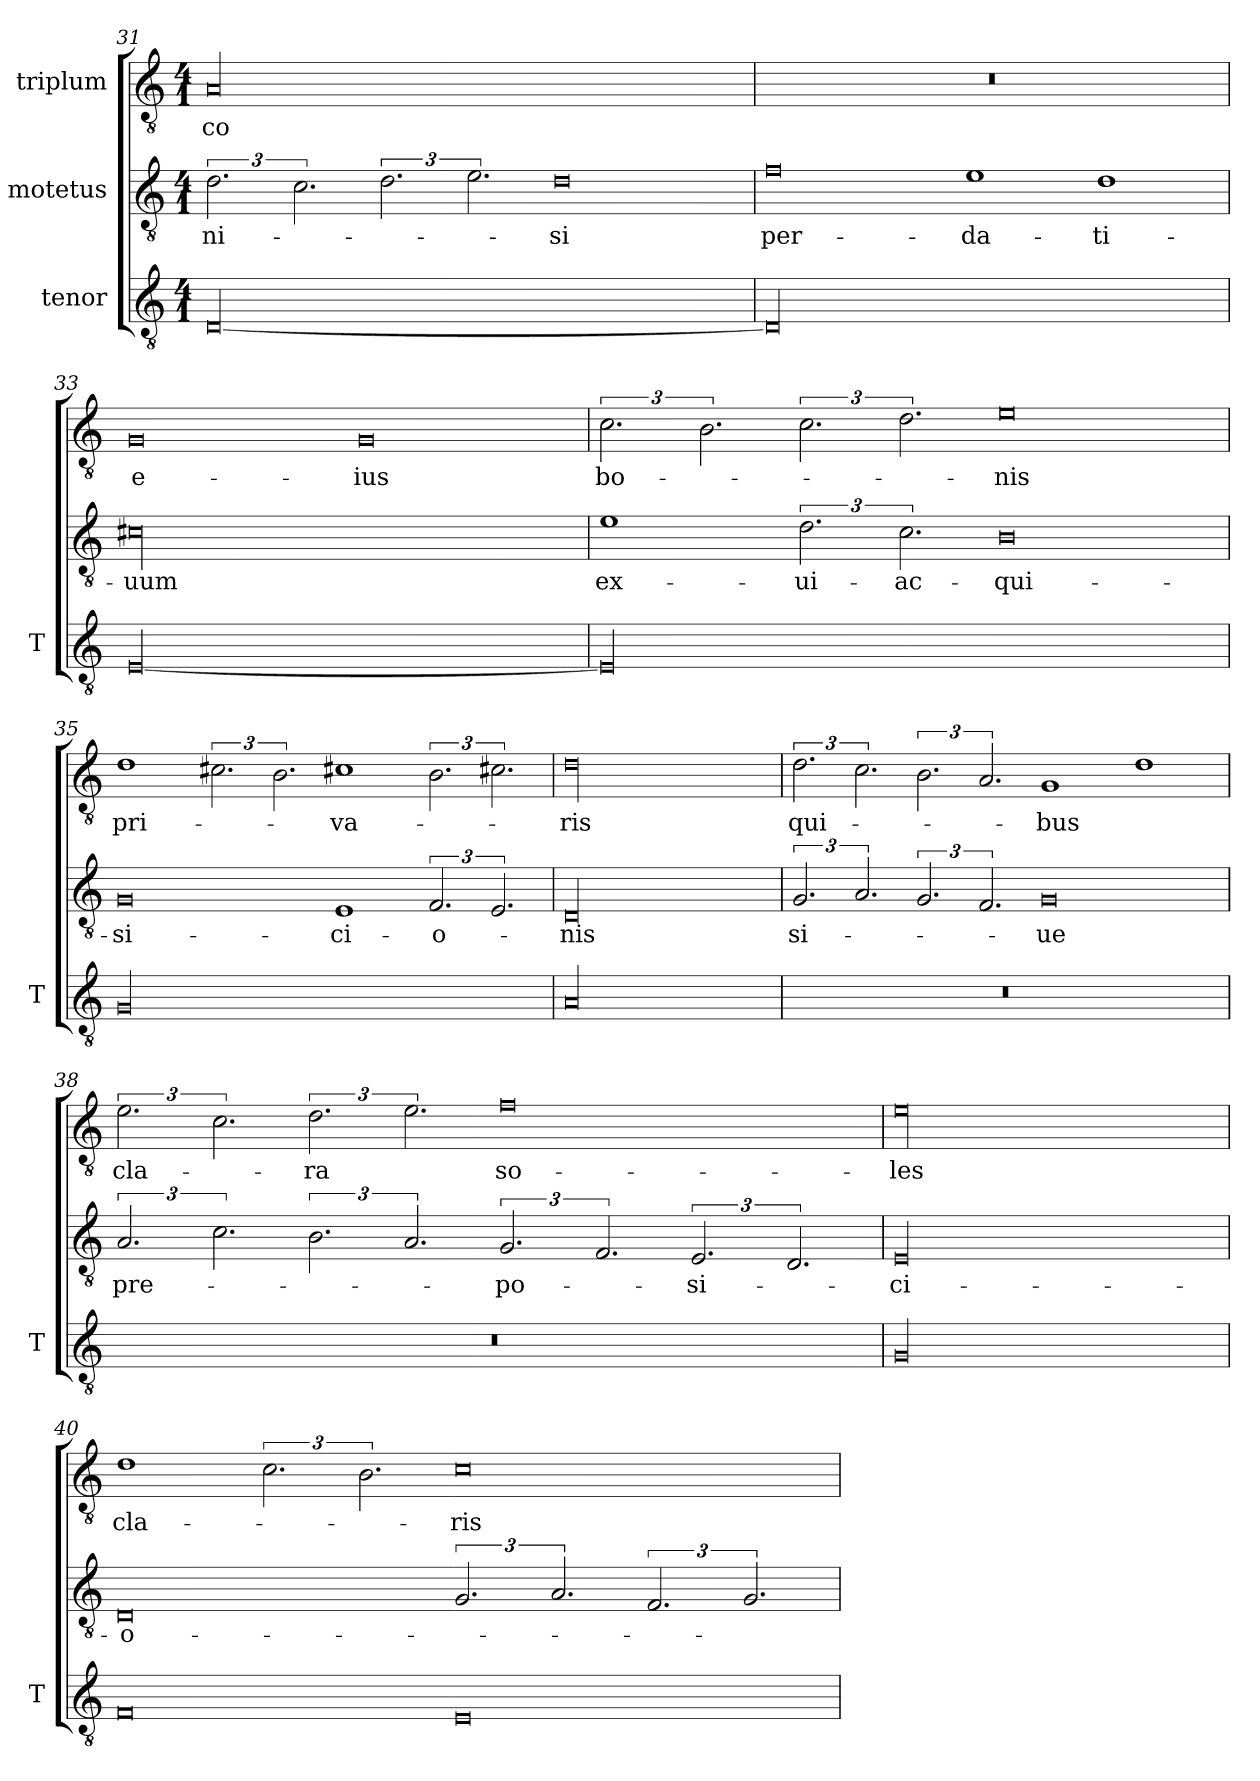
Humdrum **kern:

**kern	**kern	**text	**kern	**text
*part3	*part2	*part2	*part1	*part1
*staff3	*staff2	*staff2	*staff1	*staff1
*I"tenor	*I"motetus	*	*I"triplum	*
*I'T	*	*	*	*
*clefGv2	*clefGv2	*	*clefGv2	*
*k[]	*k[]	*	*k[]	*
*C:	*C:	*	*C:	*
*M4/1	*M4/1	*	*M4/1	*
=31	=31	=31	=31	=31
[00D/	3.d\	ni-	00A/	-co
.	3.c\	.	.	.
.	3.d\	.	.	.
.	3.e\	.	.	.
.	0d\	-si	.	.
=32	=32	=32	=32	=32
00D/]	0f\	per-	00r	.
.	1e\	da-	.	.
.	1d\	-ti-	.	.
=33	=33	=33	=33	=33
[00E/	00c#X\	-uum	0G/	e-
.	.	.	0G/	-ius
=34	=34	=34	=34	=34
00E/]	1e\	ex-	3.c\	bo-
.	.	.	3.B\	.
.	3.d\	ui-	3.c\	.
.	3.c\	ac-	3.d\	.
.	0B\	-qui-	0e\	-nis
=35	=35	=35	=35	=35
00G/	0G/	-si-	1d\	pri-
.	.	.	3.c#X\	.
.	.	.	3.B\	.
.	1E/	-ci-	1c#X\	-va-
.	3.F/	-o-	3.B\	.
.	3.E/	.	3.c#X\	.
=36	=36	=36	=36	=36
00A/	00D/	-nis	00d\	-ris
=37	=37	=37	=37	=37
00r	3.G/	si-	3.d\	qui-
.	3.A/	.	3.c\	.
.	3.G/	.	3.B\	.
.	3.F/	.	3.A/	.
.	0G/	-ue	1G/	-bus
.	.	.	1d\	.
=38	=38	=38	=38	=38
00r	3.A/	pre-	3.e\	cla-
.	3.c\	.	3.c\	.
.	3.B\	.	3.d\	-ra
.	3.A/	.	3.e\	.
.	3.G/	-po-	0f\	so-
.	3.F/	.	.	.
.	3.E/	-si-	.	.
.	3.D/	.	.	.
=39	=39	=39	=39	=39
00G/	00E/	-ci-	00e\	-les
=40	=40	=40	=40	=40
0F/	0D/	-o-	1d\	cla-
.	.	.	3.c\	.
.	.	.	3.B\	.
0E/	3.G/	.	0c\	-ris
.	3.A/	.	.	.
.	3.F/	.	.	.
.	3.G/	.	.	.
=	=	=	=	=
*-	*-	*-	*-	*-
